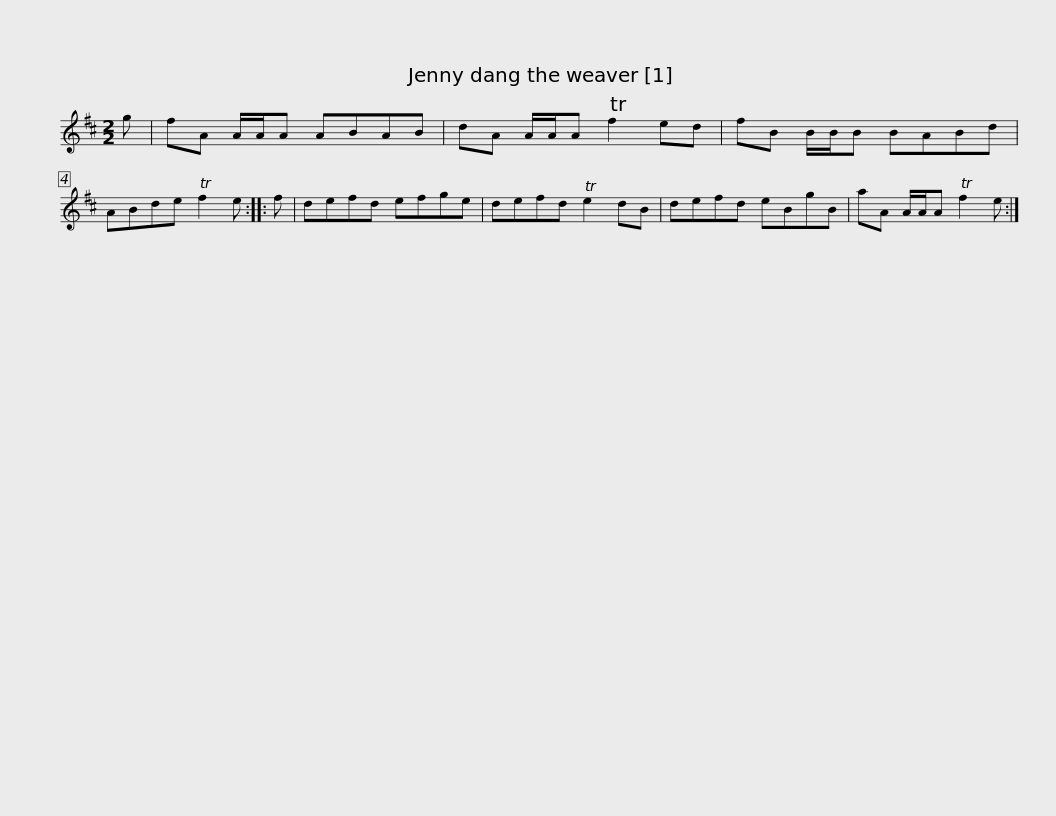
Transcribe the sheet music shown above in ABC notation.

X:1
L:1/8
M:2/2
I:linebreak $
K:D
V:1 treble
V:1
 g | fA A/A/A ABAB | dA A/A/A Tf2 ed | fB B/B/B BABd | ABde Tf2 e :: %5
 f | defd efge |$ defd Te2 dB | defd eBgB | aA A/A/A Tf2 e :| %10
